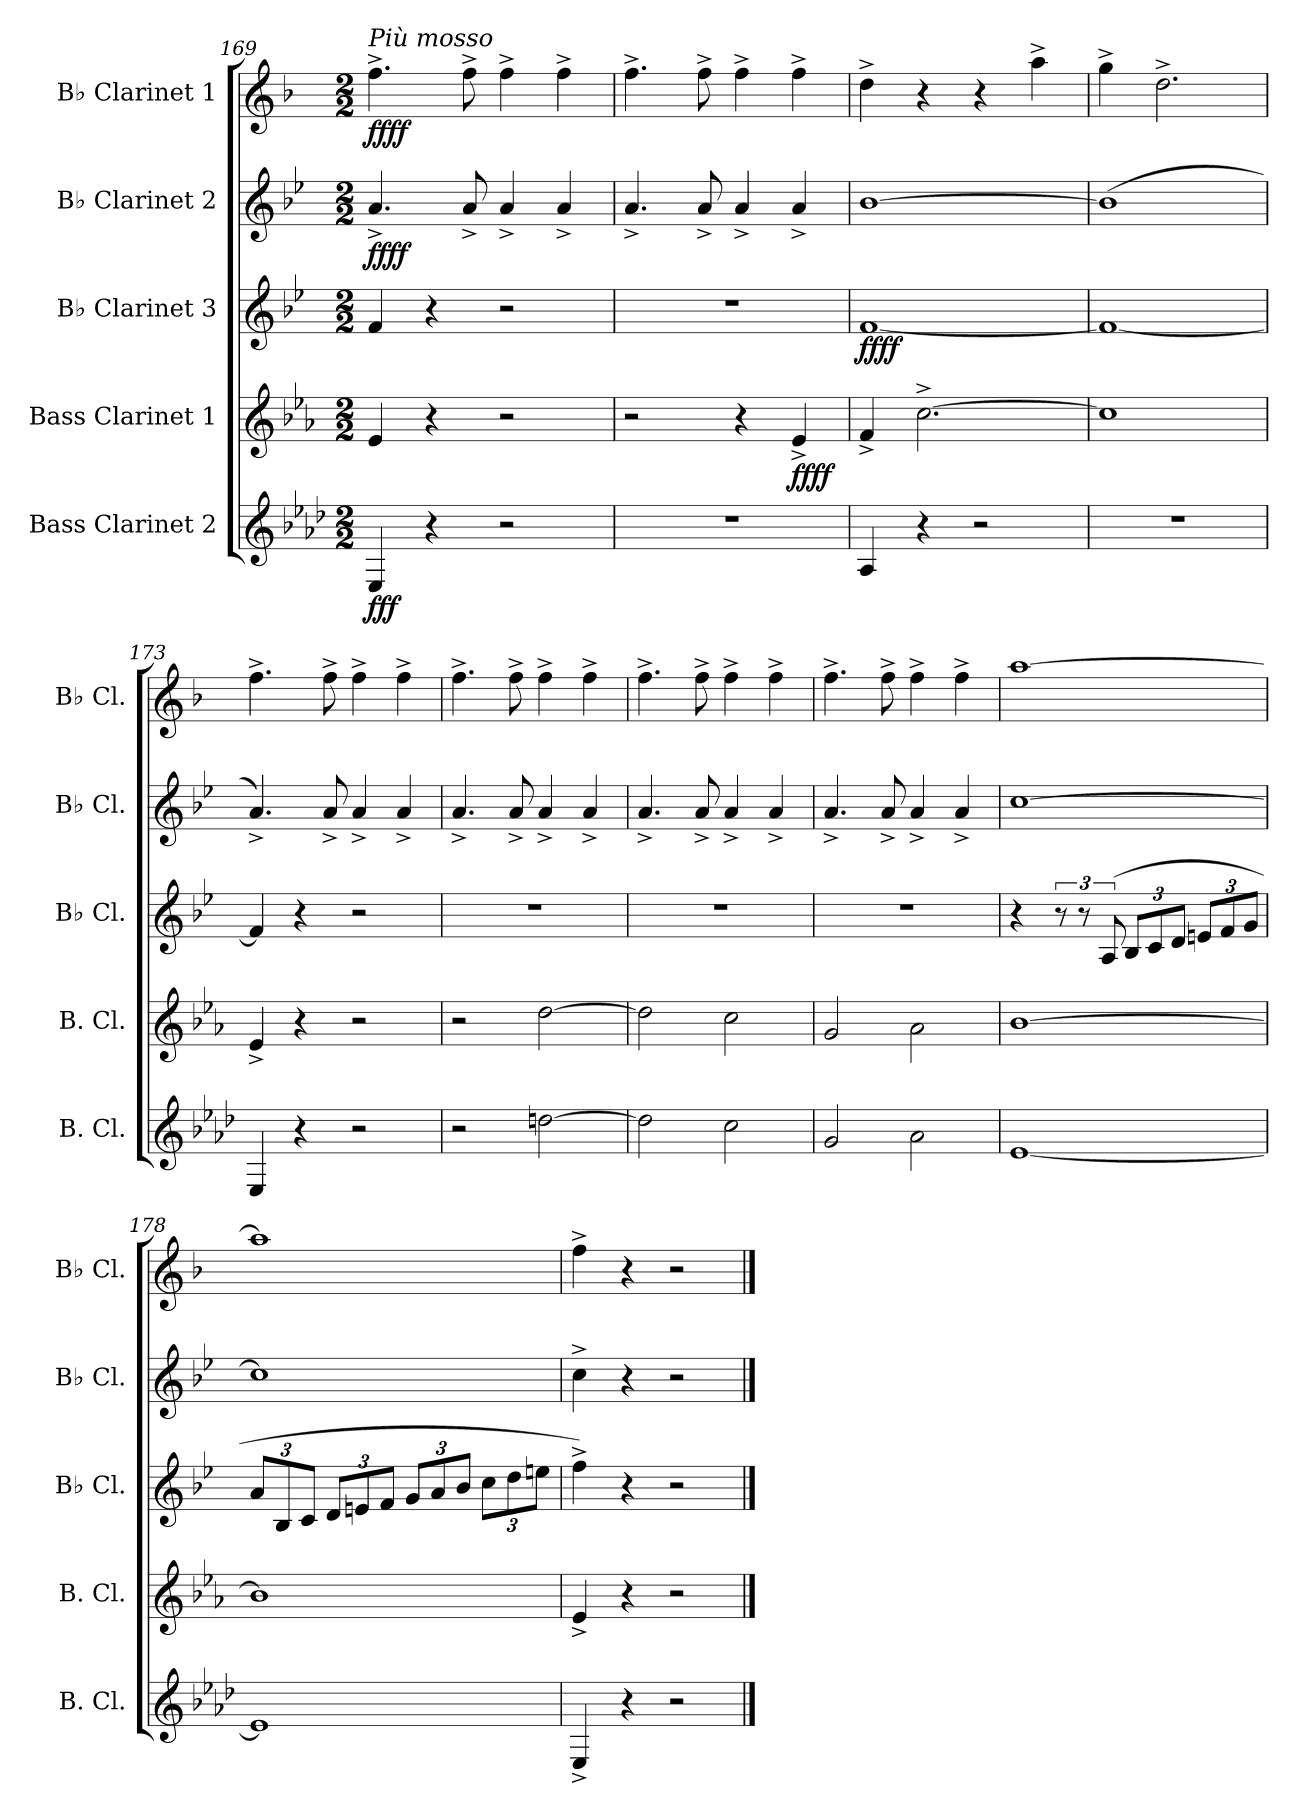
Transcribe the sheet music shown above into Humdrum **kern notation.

**kern	**dynam	**kern	**dynam	**kern	**dynam	**kern	**dynam	**kern	**dynam
*part5	*part5	*part4	*part4	*part3	*part3	*part2	*part2	*part1	*part1
*staff5	*staff5	*staff4	*staff4	*staff3	*staff3	*staff2	*staff2	*staff1	*staff1
*I"Bass Clarinet 2	*	*I"Bass Clarinet 1	*	*I"B♭ Clarinet 3	*	*I"B♭ Clarinet 2	*	*I"B♭ Clarinet 1	*
*I'B. Cl.	*	*I'B. Cl.	*	*I'B♭ Cl.	*	*I'B♭ Cl.	*	*I'B♭ Cl.	*
*clefG2	*	*clefG2	*	*clefG2	*	*clefG2	*	*clefG2	*
*ITrd8c14	*	*ITrd8c14	*	*ITrd1c2	*	*ITrd1c2	*	*ITrd1c2	*
*k[b-e-a-d-]	*	*k[b-e-a-]	*	*k[b-e-a-d-]	*	*k[b-e-a-d-]	*	*k[b-e-a-]	*
*M2/2	*	*M2/2	*	*M2/2	*	*M2/2	*	*M2/2	*
=169	=169	=169	=169	=169	=169	=169	=169	=169	=169
!	!	!	!	!	!	!	!	!LO:TX:a:i:t=Più mosso	!
!	!LO:DY:b	!	!	!	!	!	!LO:DY:b	!	!LO:DY:b
4EE-/	fff	4E-/	.	4e-/	.	4.g^/	ffff	4.ee-^\	ffff
4r	.	4r	.	4r	.	.	.	.	.
.	.	.	.	.	.	8g^/	.	8ee-^\	.
2r	.	2r	.	2r	.	4g^/	.	4ee-^\	.
.	.	.	.	.	.	4g^/	.	4ee-^\	.
=170	=170	=170	=170	=170	=170	=170	=170	=170	=170
1r	.	2r	.	1r	.	4.g^/	.	4.ee-^\	.
.	.	.	.	.	.	8g^/	.	8ee-^\	.
.	.	4r	.	.	.	4g^/	.	4ee-^\	.
!	!	!	!LO:DY:b	!	!	!	!	!	!
.	.	4E-^/	ffff	.	.	4g^/	.	4ee-^\	.
=171	=171	=171	=171	=171	=171	=171	=171	=171	=171
!	!	!	!	!	!LO:DY:b	!	!	!	!
4AA-/	.	4F^/	.	[1e-	ffff	[1a-	.	4cc^\	.
4r	.	[2.c^\	.	.	.	.	.	4r	.
2r	.	.	.	.	.	.	.	4r	.
.	.	.	.	.	.	.	.	4gg^\	.
=172	=172	=172	=172	=172	=172	=172	=172	=172	=172
1r	.	1c]	.	1e-_	.	(>1a-]	.	4ff^\	.
.	.	.	.	.	.	.	.	2.cc^\	.
=173	=173	=173	=173	=173	=173	=173	=173	=173	=173
4EE-/	.	4E-^/	.	4e-/]	.	4.g^/)	.	4.ee-^\	.
4r	.	4r	.	4r	.	.	.	.	.
.	.	.	.	.	.	8g^/	.	8ee-^\	.
2r	.	2r	.	2r	.	4g^/	.	4ee-^\	.
.	.	.	.	.	.	4g^/	.	4ee-^\	.
!!LO:LB:g=z
=174	=174	=174	=174	=174	=174	=174	=174	=174	=174
2r	.	2r	.	1r	.	4.g^/	.	4.ee-^\	.
.	.	.	.	.	.	8g^/	.	8ee-^\	.
[2dn\	.	[2d\	.	.	.	4g^/	.	4ee-^\	.
.	.	.	.	.	.	4g^/	.	4ee-^\	.
=175	=175	=175	=175	=175	=175	=175	=175	=175	=175
2d\]	.	2d\]	.	1r	.	4.g^/	.	4.ee-^\	.
.	.	.	.	.	.	8g^/	.	8ee-^\	.
2c\	.	2c\	.	.	.	4g^/	.	4ee-^\	.
.	.	.	.	.	.	4g^/	.	4ee-^\	.
=176	=176	=176	=176	=176	=176	=176	=176	=176	=176
2G/	.	2G/	.	1r	.	4.g^/	.	4.ee-^\	.
.	.	.	.	.	.	8g^/	.	8ee-^\	.
2A-\	.	2A-\	.	.	.	4g^/	.	4ee-^\	.
.	.	.	.	.	.	4g^/	.	4ee-^\	.
=177	=177	=177	=177	=177	=177	=177	=177	=177	=177
[1E-	.	[1B-	.	4r	.	[1b-	.	[1gg	.
.	.	.	.	12r	.	.	.	.	.
.	.	.	.	12r	.	.	.	.	.
.	.	.	.	(>12G/	.	.	.	.	.
*	*	*	*	*Xbrackettup	*	*	*	*	*
.	.	.	.	12A-/L	.	.	.	.	.
.	.	.	.	12B-/	.	.	.	.	.
.	.	.	.	12c/J	.	.	.	.	.
.	.	.	.	12dn/L	.	.	.	.	.
.	.	.	.	12e-/	.	.	.	.	.
.	.	.	.	12f/J	.	.	.	.	.
=178	=178	=178	=178	=178	=178	=178	=178	=178	=178
1E-]	.	1B-]	.	12g/L	.	1b-]	.	1gg]	.
.	.	.	.	12A-/	.	.	.	.	.
.	.	.	.	12B-/J	.	.	.	.	.
.	.	.	.	12c/L	.	.	.	.	.
.	.	.	.	12dn/	.	.	.	.	.
.	.	.	.	12e-/J	.	.	.	.	.
.	.	.	.	12f/L	.	.	.	.	.
.	.	.	.	12g/	.	.	.	.	.
.	.	.	.	12a-/J	.	.	.	.	.
.	.	.	.	12b-\L	.	.	.	.	.
.	.	.	.	12cc\	.	.	.	.	.
.	.	.	.	12ddn\J	.	.	.	.	.
!!LO:PB:g=z
=179	=179	=179	=179	=179	=179	=179	=179	=179	=179
4EE-^/	.	4E-^/	.	4ee-^\)	.	4b-^\	.	4ee-^\	.
4r	.	4r	.	4r	.	4r	.	4r	.
2r	.	2r	.	2r	.	2r	.	2r	.
==	==	==	==	==	==	==	==	==	==
*-	*-	*-	*-	*-	*-	*-	*-	*-	*-
